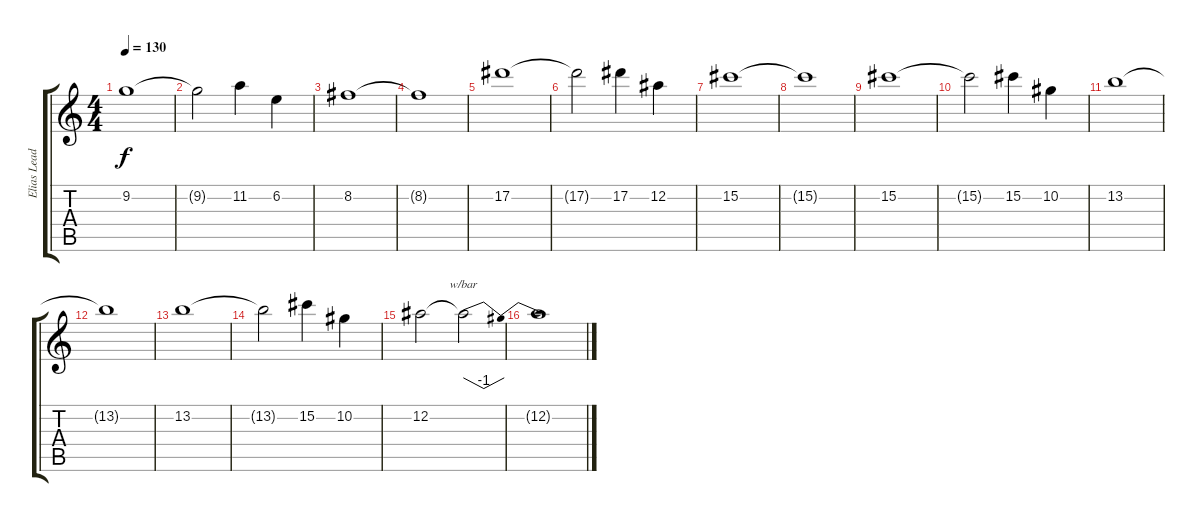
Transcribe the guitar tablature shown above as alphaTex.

\track ("Elias Lead 1" "Elias Lead") {instrument distortionguitar}
\staff {score tabs}
\tuning (Eb4 Bb3 Gb3 Db3 Ab2 Eb2) {hide}
\ts (4 4)
\tempo 130
\clef g2
\ks c
9.2.1{dy f} |
9.2{t}.2 11.2.4 6.2.4 |
8.2.1 |
8.2{t}.1 |
17.2.1 |
17.2{t}.2 17.2.4 12.2.4 |
15.2.1 |
15.2{t}.1 |
15.2.1 |
15.2{t}.2 15.2.4 10.2.4 |
13.2.1 |
13.2{t}.1 |
13.2.1 |
13.2{t}.2 15.2.4 10.2.4 |
12.2.2 12.2{t}.2{tbe (dip default 0 0 30 -4 55 -4 60 0)} |
12.2{t}.1
